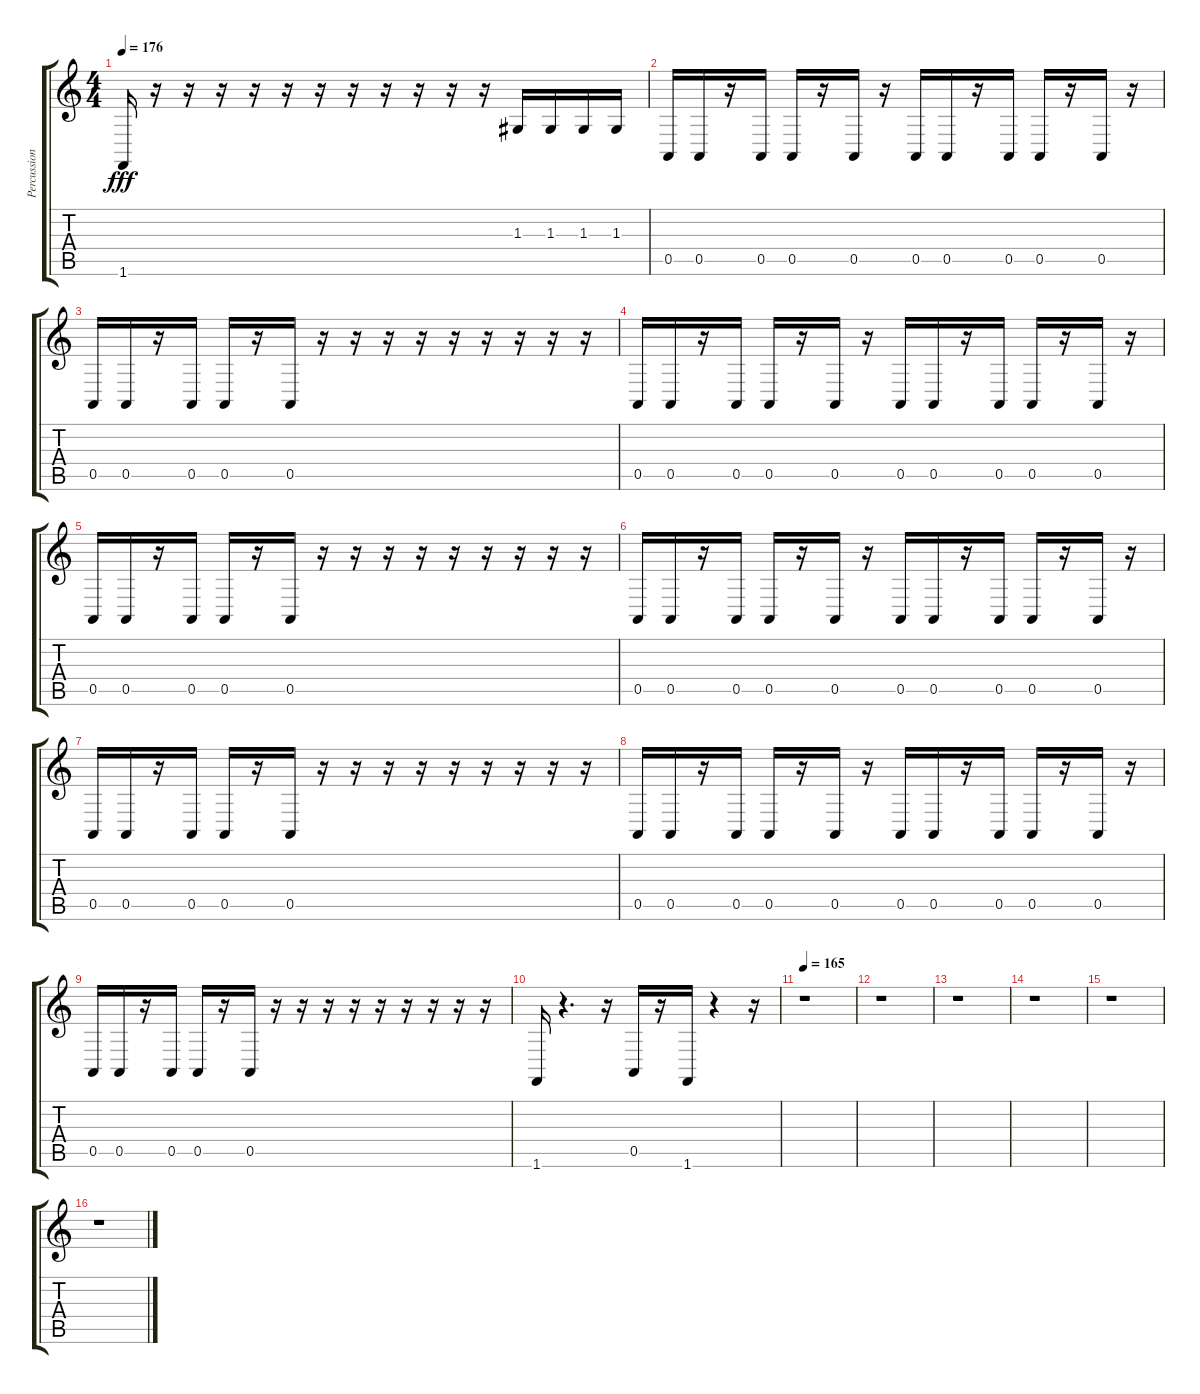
\track ("Percussion" "Percussion") {instrument melodictom}
\staff {score tabs}
\tuning (E4 B3 G3 D3 A2 E2) {hide}
\ts (4 4)
\tempo 176
\clef g2
\ks c
1.6.16{dy fff} r.16{balance 0} r.16{balance 2} r.16{balance 3} r.16{balance 5} r.16{balance 6} r.16{balance 8} r.16{balance 10} r.16{balance 11} r.16{balance 13} r.16{balance 14} r.16{balance 16} 1.3.16 1.3.16 1.3.16 1.3.16 |
0.5.16{balance 8} 0.5.16 r.16 0.5.16 0.5.16 r.16 0.5.16 r.16 0.5.16 0.5.16 r.16 0.5.16 0.5.16 r.16 0.5.16 r.16 |
0.5.16 0.5.16 r.16 0.5.16 0.5.16 r.16 0.5.16 r.16 r.16{balance 16} r.16{balance 14} r.16{balance 12} r.16{balance 11} r.16{balance 9} r.16{balance 8} r.16{balance 6} r.16{balance 4} |
0.5.16{balance 8} 0.5.16 r.16 0.5.16 0.5.16 r.16 0.5.16 r.16 0.5.16 0.5.16 r.16 0.5.16 0.5.16 r.16 0.5.16 r.16 |
0.5.16 0.5.16 r.16 0.5.16 0.5.16 r.16 0.5.16 r.16 r.16{balance 0} r.16{balance 2} r.16{balance 4} r.16{balance 7} r.16{balance 9} r.16{balance 11} r.16{balance 14} r.16{balance 16} |
0.5.16{balance 8} 0.5.16 r.16 0.5.16 0.5.16 r.16 0.5.16 r.16 0.5.16 0.5.16 r.16 0.5.16 0.5.16 r.16 0.5.16 r.16 |
0.5.16 0.5.16 r.16 0.5.16 0.5.16 r.16 0.5.16 r.16 r.16{balance 16} r.16{balance 14} r.16{balance 12} r.16{balance 11} r.16{balance 9} r.16{balance 8} r.16{balance 6} r.16{balance 4} |
0.5.16{balance 8} 0.5.16 r.16 0.5.16 0.5.16 r.16 0.5.16 r.16 0.5.16 0.5.16 r.16 0.5.16 0.5.16 r.16 0.5.16 r.16 |
0.5.16 0.5.16 r.16 0.5.16 0.5.16 r.16 0.5.16 r.16 r.16{balance 0} r.16{balance 2} r.16{balance 4} r.16{balance 7} r.16{balance 9} r.16{balance 11} r.16{balance 14} r.16{balance 16} |
1.6.16 r.4{d} r.16 0.5.16{balance 8} r.16 1.6.16{balance 16} r.4 r.16 |
\tempo 165
r.1 |
r.1 |
r.1 |
r.1 |
r.1 |
r.1
